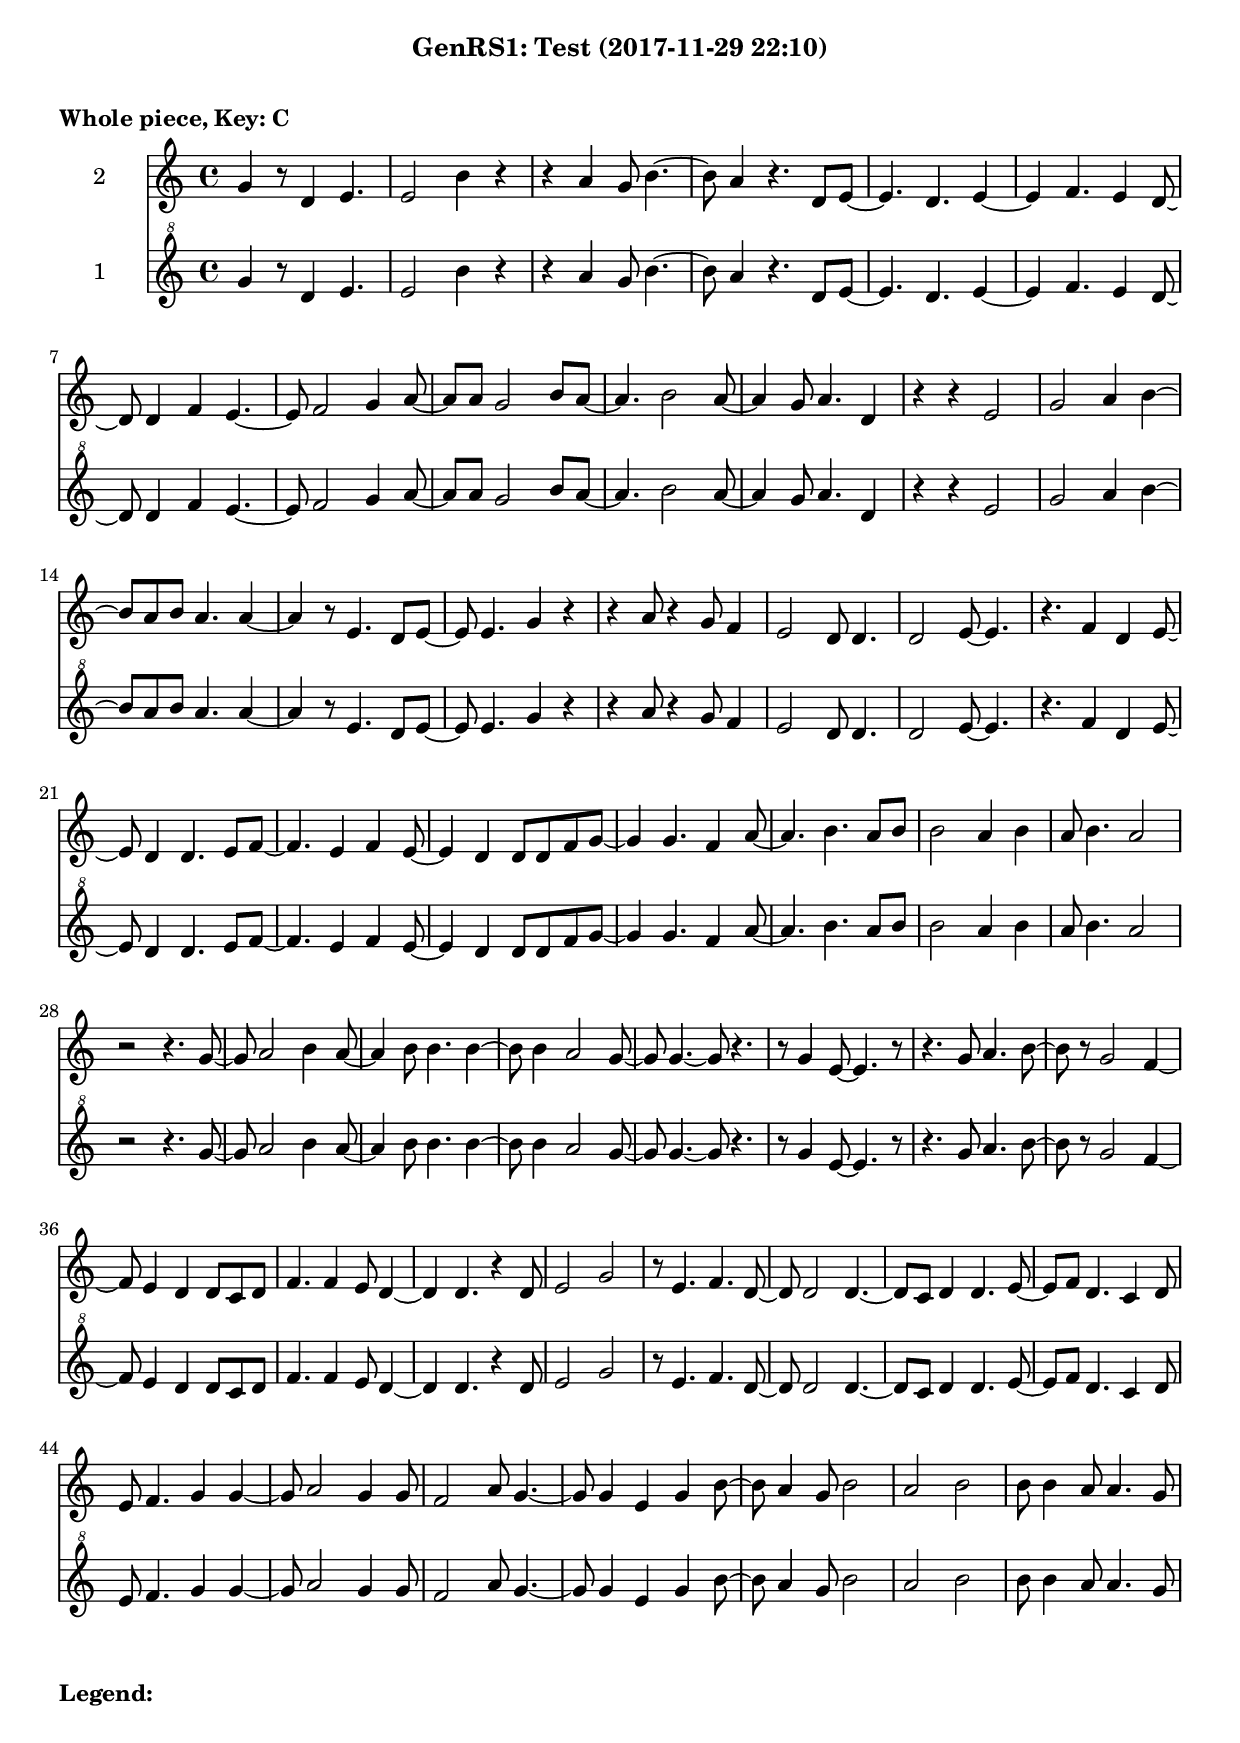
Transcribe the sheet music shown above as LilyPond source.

\version "2.18.2"
\language "english"
\paper { #(include-special-characters) }
circle =
\once \override NoteHead.stencil = #(lambda (grob)
    (let* ((note (ly:note-head::print grob))
           (combo-stencil (ly:stencil-add
               note
               (circle-stencil note 0.1 0.4))))
          (ly:make-stencil (ly:stencil-expr combo-stencil)
            (ly:stencil-extent note X)
            (ly:stencil-extent note Y))))
speakOn = {
  \override Stem.stencil =
    #(lambda (grob)
       (let* ((x-parent (ly:grob-parent grob X))
              (is-rest? (ly:grob? (ly:grob-object x-parent 'rest))))
         (if is-rest?
             empty-stencil
             (ly:stencil-combine-at-edge
              (ly:stem::print grob)
              Y
              (- (ly:grob-property grob 'direction))
              (grob-interpret-markup grob
                                     (markup #:center-align #:fontsize -4
                                             #:musicglyph "noteheads.s2cross"))
              -2.3))))
}

speakOff = {
  \revert Stem.stencil
  \revert Flag.stencil
}

#(define-markup-command (on-color layout props color arg) (color? markup?)
   (let* ((stencil (interpret-markup layout props arg))
          (X-ext (ly:stencil-extent stencil X))
          (Y-ext (ly:stencil-extent stencil Y)))
     (ly:stencil-add (ly:make-stencil
                      (list 'color color
                        (ly:stencil-expr (ly:round-filled-box X-ext Y-ext 0))
                        X-ext Y-ext)) stencil)))

\header {
  subtitle = "GenRS1: Test (2017-11-29 22:10)"
}

\markup \wordwrap \bold {
      \vspace #2
Whole piece, Key: C
}
<<
\new Staff {
  \set Staff.instrumentName = #"2"
  \clef "treble" \key c \major  \accidentalStyle modern-cautionary
  \time 4/4
  % \set Score.barNumberVisibility = #(every-nth-bar-number-visible 4)
  % \override Score.BarNumber.break-visibility = ##(#f #t #t)
  \new Voice \with {
  	\remove "Note_heads_engraver"
  	\consists "Completion_heads_engraver"
  	\remove "Rest_engraver"
  	\consists "Completion_rest_engraver"
  }

  { 
    \override NoteHead.color = #(rgb-color 0.000 0.000 0.000) 
    \override Stem.color = #(rgb-color 0.000 0.000 0.000)  \speakOff \revert NoteHead.style g'4
r8

    \override NoteHead.color = #(rgb-color 0.000 0.000 0.000) 
    \override Stem.color = #(rgb-color 0.000 0.000 0.000)  \speakOff \revert NoteHead.style d'4

    \override NoteHead.color = #(rgb-color 0.000 0.000 0.000) 
    \override Stem.color = #(rgb-color 0.000 0.000 0.000)  \speakOff \revert NoteHead.style e'4.

    \override NoteHead.color = #(rgb-color 0.000 0.000 0.000) 
    \override Stem.color = #(rgb-color 0.000 0.000 0.000)  \speakOff \revert NoteHead.style e'2

    \override NoteHead.color = #(rgb-color 0.000 0.000 0.000) 
    \override Stem.color = #(rgb-color 0.000 0.000 0.000)  \speakOff \revert NoteHead.style b'4
r2

    \override NoteHead.color = #(rgb-color 0.000 0.000 0.000) 
    \override Stem.color = #(rgb-color 0.000 0.000 0.000)  \speakOff \revert NoteHead.style a'4

    \override NoteHead.color = #(rgb-color 0.000 0.000 0.000) 
    \override Stem.color = #(rgb-color 0.000 0.000 0.000)  \speakOff \revert NoteHead.style g'8

    \override NoteHead.color = #(rgb-color 0.000 0.000 0.000) 
    \override Stem.color = #(rgb-color 0.000 0.000 0.000)  \speakOff \revert NoteHead.style b'4.~
 \speakOff \revert NoteHead.style b'8

    \override NoteHead.color = #(rgb-color 0.000 0.000 0.000) 
    \override Stem.color = #(rgb-color 0.000 0.000 0.000)  \speakOff \revert NoteHead.style a'4
r4.

    \override NoteHead.color = #(rgb-color 0.000 0.000 0.000) 
    \override Stem.color = #(rgb-color 0.000 0.000 0.000)  \speakOff \revert NoteHead.style d'8

    \override NoteHead.color = #(rgb-color 0.000 0.000 0.000) 
    \override Stem.color = #(rgb-color 0.000 0.000 0.000)  \speakOff \revert NoteHead.style e'8~
 \speakOff \revert NoteHead.style e'4.

    \override NoteHead.color = #(rgb-color 0.000 0.000 0.000) 
    \override Stem.color = #(rgb-color 0.000 0.000 0.000)  \speakOff \revert NoteHead.style d'4.

    \override NoteHead.color = #(rgb-color 0.000 0.000 0.000) 
    \override Stem.color = #(rgb-color 0.000 0.000 0.000)  \speakOff \revert NoteHead.style e'4~
 \speakOff \revert NoteHead.style e'4

    \override NoteHead.color = #(rgb-color 0.000 0.000 0.000) 
    \override Stem.color = #(rgb-color 0.000 0.000 0.000)  \speakOff \revert NoteHead.style f'4.

    \override NoteHead.color = #(rgb-color 0.000 0.000 0.000) 
    \override Stem.color = #(rgb-color 0.000 0.000 0.000)  \speakOff \revert NoteHead.style e'4

    \override NoteHead.color = #(rgb-color 0.000 0.000 0.000) 
    \override Stem.color = #(rgb-color 0.000 0.000 0.000)  \speakOff \revert NoteHead.style d'8~
 \speakOff \revert NoteHead.style d'8

    \override NoteHead.color = #(rgb-color 0.000 0.000 0.000) 
    \override Stem.color = #(rgb-color 0.000 0.000 0.000)  \speakOff \revert NoteHead.style d'4

    \override NoteHead.color = #(rgb-color 0.000 0.000 0.000) 
    \override Stem.color = #(rgb-color 0.000 0.000 0.000)  \speakOff \revert NoteHead.style f'4

    \override NoteHead.color = #(rgb-color 0.000 0.000 0.000) 
    \override Stem.color = #(rgb-color 0.000 0.000 0.000)  \speakOff \revert NoteHead.style e'4.~
 \speakOff \revert NoteHead.style e'8

    \override NoteHead.color = #(rgb-color 0.000 0.000 0.000) 
    \override Stem.color = #(rgb-color 0.000 0.000 0.000)  \speakOff \revert NoteHead.style f'2

    \override NoteHead.color = #(rgb-color 0.000 0.000 0.000) 
    \override Stem.color = #(rgb-color 0.000 0.000 0.000)  \speakOff \revert NoteHead.style g'4

    \override NoteHead.color = #(rgb-color 0.000 0.000 0.000) 
    \override Stem.color = #(rgb-color 0.000 0.000 0.000)  \speakOff \revert NoteHead.style a'8~
 \speakOff \revert NoteHead.style a'8

    \override NoteHead.color = #(rgb-color 0.000 0.000 0.000) 
    \override Stem.color = #(rgb-color 0.000 0.000 0.000)  \speakOff \revert NoteHead.style a'8

    \override NoteHead.color = #(rgb-color 0.000 0.000 0.000) 
    \override Stem.color = #(rgb-color 0.000 0.000 0.000)  \speakOff \revert NoteHead.style g'2

    \override NoteHead.color = #(rgb-color 0.000 0.000 0.000) 
    \override Stem.color = #(rgb-color 0.000 0.000 0.000)  \speakOff \revert NoteHead.style b'8

    \override NoteHead.color = #(rgb-color 0.000 0.000 0.000) 
    \override Stem.color = #(rgb-color 0.000 0.000 0.000)  \speakOff \revert NoteHead.style a'8~
 \speakOff \revert NoteHead.style a'4.

    \override NoteHead.color = #(rgb-color 0.000 0.000 0.000) 
    \override Stem.color = #(rgb-color 0.000 0.000 0.000)  \speakOff \revert NoteHead.style b'2

    \override NoteHead.color = #(rgb-color 0.000 0.000 0.000) 
    \override Stem.color = #(rgb-color 0.000 0.000 0.000)  \speakOff \revert NoteHead.style a'8~
 \speakOff \revert NoteHead.style a'4

    \override NoteHead.color = #(rgb-color 0.000 0.000 0.000) 
    \override Stem.color = #(rgb-color 0.000 0.000 0.000)  \speakOff \revert NoteHead.style g'8

    \override NoteHead.color = #(rgb-color 0.000 0.000 0.000) 
    \override Stem.color = #(rgb-color 0.000 0.000 0.000)  \speakOff \revert NoteHead.style a'4.

    \override NoteHead.color = #(rgb-color 0.000 0.000 0.000) 
    \override Stem.color = #(rgb-color 0.000 0.000 0.000)  \speakOff \revert NoteHead.style d'4
r4
r4

    \override NoteHead.color = #(rgb-color 0.000 0.000 0.000) 
    \override Stem.color = #(rgb-color 0.000 0.000 0.000)  \speakOff \revert NoteHead.style e'2

    \override NoteHead.color = #(rgb-color 0.000 0.000 0.000) 
    \override Stem.color = #(rgb-color 0.000 0.000 0.000)  \speakOff \revert NoteHead.style g'2

    \override NoteHead.color = #(rgb-color 0.000 0.000 0.000) 
    \override Stem.color = #(rgb-color 0.000 0.000 0.000)  \speakOff \revert NoteHead.style a'4

    \override NoteHead.color = #(rgb-color 0.000 0.000 0.000) 
    \override Stem.color = #(rgb-color 0.000 0.000 0.000)  \speakOff \revert NoteHead.style b'4~
 \speakOff \revert NoteHead.style b'8

    \override NoteHead.color = #(rgb-color 0.000 0.000 0.000) 
    \override Stem.color = #(rgb-color 0.000 0.000 0.000)  \speakOff \revert NoteHead.style a'8

    \override NoteHead.color = #(rgb-color 0.000 0.000 0.000) 
    \override Stem.color = #(rgb-color 0.000 0.000 0.000)  \speakOff \revert NoteHead.style b'8

    \override NoteHead.color = #(rgb-color 0.000 0.000 0.000) 
    \override Stem.color = #(rgb-color 0.000 0.000 0.000)  \speakOff \revert NoteHead.style a'4.

    \override NoteHead.color = #(rgb-color 0.000 0.000 0.000) 
    \override Stem.color = #(rgb-color 0.000 0.000 0.000)  \speakOff \revert NoteHead.style a'4~
 \speakOff \revert NoteHead.style a'4
r8

    \override NoteHead.color = #(rgb-color 0.000 0.000 0.000) 
    \override Stem.color = #(rgb-color 0.000 0.000 0.000)  \speakOff \revert NoteHead.style e'4.

    \override NoteHead.color = #(rgb-color 0.000 0.000 0.000) 
    \override Stem.color = #(rgb-color 0.000 0.000 0.000)  \speakOff \revert NoteHead.style d'8

    \override NoteHead.color = #(rgb-color 0.000 0.000 0.000) 
    \override Stem.color = #(rgb-color 0.000 0.000 0.000)  \speakOff \revert NoteHead.style e'8~
 \speakOff \revert NoteHead.style e'8

    \override NoteHead.color = #(rgb-color 0.000 0.000 0.000) 
    \override Stem.color = #(rgb-color 0.000 0.000 0.000)  \speakOff \revert NoteHead.style e'4.

    \override NoteHead.color = #(rgb-color 0.000 0.000 0.000) 
    \override Stem.color = #(rgb-color 0.000 0.000 0.000)  \speakOff \revert NoteHead.style g'4
r2

    \override NoteHead.color = #(rgb-color 0.000 0.000 0.000) 
    \override Stem.color = #(rgb-color 0.000 0.000 0.000)  \speakOff \revert NoteHead.style a'8
r4

    \override NoteHead.color = #(rgb-color 0.000 0.000 0.000) 
    \override Stem.color = #(rgb-color 0.000 0.000 0.000)  \speakOff \revert NoteHead.style g'8

    \override NoteHead.color = #(rgb-color 0.000 0.000 0.000) 
    \override Stem.color = #(rgb-color 0.000 0.000 0.000)  \speakOff \revert NoteHead.style f'4

    \override NoteHead.color = #(rgb-color 0.000 0.000 0.000) 
    \override Stem.color = #(rgb-color 0.000 0.000 0.000)  \speakOff \revert NoteHead.style e'2

    \override NoteHead.color = #(rgb-color 0.000 0.000 0.000) 
    \override Stem.color = #(rgb-color 0.000 0.000 0.000)  \speakOff \revert NoteHead.style d'8

    \override NoteHead.color = #(rgb-color 0.000 0.000 0.000) 
    \override Stem.color = #(rgb-color 0.000 0.000 0.000)  \speakOff \revert NoteHead.style d'4.

    \override NoteHead.color = #(rgb-color 0.000 0.000 0.000) 
    \override Stem.color = #(rgb-color 0.000 0.000 0.000)  \speakOff \revert NoteHead.style d'2

    \override NoteHead.color = #(rgb-color 0.000 0.000 0.000) 
    \override Stem.color = #(rgb-color 0.000 0.000 0.000)  \speakOff \revert NoteHead.style e'8~
 \speakOff \revert NoteHead.style e'4.
r4.

    \override NoteHead.color = #(rgb-color 0.000 0.000 0.000) 
    \override Stem.color = #(rgb-color 0.000 0.000 0.000)  \speakOff \revert NoteHead.style f'4

    \override NoteHead.color = #(rgb-color 0.000 0.000 0.000) 
    \override Stem.color = #(rgb-color 0.000 0.000 0.000)  \speakOff \revert NoteHead.style d'4

    \override NoteHead.color = #(rgb-color 0.000 0.000 0.000) 
    \override Stem.color = #(rgb-color 0.000 0.000 0.000)  \speakOff \revert NoteHead.style e'8~
 \speakOff \revert NoteHead.style e'8

    \override NoteHead.color = #(rgb-color 0.000 0.000 0.000) 
    \override Stem.color = #(rgb-color 0.000 0.000 0.000)  \speakOff \revert NoteHead.style d'4

    \override NoteHead.color = #(rgb-color 0.000 0.000 0.000) 
    \override Stem.color = #(rgb-color 0.000 0.000 0.000)  \speakOff \revert NoteHead.style d'4.

    \override NoteHead.color = #(rgb-color 0.000 0.000 0.000) 
    \override Stem.color = #(rgb-color 0.000 0.000 0.000)  \speakOff \revert NoteHead.style e'8

    \override NoteHead.color = #(rgb-color 0.000 0.000 0.000) 
    \override Stem.color = #(rgb-color 0.000 0.000 0.000)  \speakOff \revert NoteHead.style f'8~
 \speakOff \revert NoteHead.style f'4.

    \override NoteHead.color = #(rgb-color 0.000 0.000 0.000) 
    \override Stem.color = #(rgb-color 0.000 0.000 0.000)  \speakOff \revert NoteHead.style e'4

    \override NoteHead.color = #(rgb-color 0.000 0.000 0.000) 
    \override Stem.color = #(rgb-color 0.000 0.000 0.000)  \speakOff \revert NoteHead.style f'4

    \override NoteHead.color = #(rgb-color 0.000 0.000 0.000) 
    \override Stem.color = #(rgb-color 0.000 0.000 0.000)  \speakOff \revert NoteHead.style e'8~
 \speakOff \revert NoteHead.style e'4

    \override NoteHead.color = #(rgb-color 0.000 0.000 0.000) 
    \override Stem.color = #(rgb-color 0.000 0.000 0.000)  \speakOff \revert NoteHead.style d'4

    \override NoteHead.color = #(rgb-color 0.000 0.000 0.000) 
    \override Stem.color = #(rgb-color 0.000 0.000 0.000)  \speakOff \revert NoteHead.style d'8

    \override NoteHead.color = #(rgb-color 0.000 0.000 0.000) 
    \override Stem.color = #(rgb-color 0.000 0.000 0.000)  \speakOff \revert NoteHead.style d'8

    \override NoteHead.color = #(rgb-color 0.000 0.000 0.000) 
    \override Stem.color = #(rgb-color 0.000 0.000 0.000)  \speakOff \revert NoteHead.style f'8

    \override NoteHead.color = #(rgb-color 0.000 0.000 0.000) 
    \override Stem.color = #(rgb-color 0.000 0.000 0.000)  \speakOff \revert NoteHead.style g'8~
 \speakOff \revert NoteHead.style g'4

    \override NoteHead.color = #(rgb-color 0.000 0.000 0.000) 
    \override Stem.color = #(rgb-color 0.000 0.000 0.000)  \speakOff \revert NoteHead.style g'4.

    \override NoteHead.color = #(rgb-color 0.000 0.000 0.000) 
    \override Stem.color = #(rgb-color 0.000 0.000 0.000)  \speakOff \revert NoteHead.style f'4

    \override NoteHead.color = #(rgb-color 0.000 0.000 0.000) 
    \override Stem.color = #(rgb-color 0.000 0.000 0.000)  \speakOff \revert NoteHead.style a'8~
 \speakOff \revert NoteHead.style a'4.

    \override NoteHead.color = #(rgb-color 0.000 0.000 0.000) 
    \override Stem.color = #(rgb-color 0.000 0.000 0.000)  \speakOff \revert NoteHead.style b'4.

    \override NoteHead.color = #(rgb-color 0.000 0.000 0.000) 
    \override Stem.color = #(rgb-color 0.000 0.000 0.000)  \speakOff \revert NoteHead.style a'8

    \override NoteHead.color = #(rgb-color 0.000 0.000 0.000) 
    \override Stem.color = #(rgb-color 0.000 0.000 0.000)  \speakOff \revert NoteHead.style b'8

    \override NoteHead.color = #(rgb-color 0.000 0.000 0.000) 
    \override Stem.color = #(rgb-color 0.000 0.000 0.000)  \speakOff \revert NoteHead.style b'2

    \override NoteHead.color = #(rgb-color 0.000 0.000 0.000) 
    \override Stem.color = #(rgb-color 0.000 0.000 0.000)  \speakOff \revert NoteHead.style a'4

    \override NoteHead.color = #(rgb-color 0.000 0.000 0.000) 
    \override Stem.color = #(rgb-color 0.000 0.000 0.000)  \speakOff \revert NoteHead.style b'4

    \override NoteHead.color = #(rgb-color 0.000 0.000 0.000) 
    \override Stem.color = #(rgb-color 0.000 0.000 0.000)  \speakOff \revert NoteHead.style a'8

    \override NoteHead.color = #(rgb-color 0.000 0.000 0.000) 
    \override Stem.color = #(rgb-color 0.000 0.000 0.000)  \speakOff \revert NoteHead.style b'4.

    \override NoteHead.color = #(rgb-color 0.000 0.000 0.000) 
    \override Stem.color = #(rgb-color 0.000 0.000 0.000)  \speakOff \revert NoteHead.style a'2
r2
r4.

    \override NoteHead.color = #(rgb-color 0.000 0.000 0.000) 
    \override Stem.color = #(rgb-color 0.000 0.000 0.000)  \speakOff \revert NoteHead.style g'8~
 \speakOff \revert NoteHead.style g'8

    \override NoteHead.color = #(rgb-color 0.000 0.000 0.000) 
    \override Stem.color = #(rgb-color 0.000 0.000 0.000)  \speakOff \revert NoteHead.style a'2

    \override NoteHead.color = #(rgb-color 0.000 0.000 0.000) 
    \override Stem.color = #(rgb-color 0.000 0.000 0.000)  \speakOff \revert NoteHead.style b'4

    \override NoteHead.color = #(rgb-color 0.000 0.000 0.000) 
    \override Stem.color = #(rgb-color 0.000 0.000 0.000)  \speakOff \revert NoteHead.style a'8~
 \speakOff \revert NoteHead.style a'4

    \override NoteHead.color = #(rgb-color 0.000 0.000 0.000) 
    \override Stem.color = #(rgb-color 0.000 0.000 0.000)  \speakOff \revert NoteHead.style b'8

    \override NoteHead.color = #(rgb-color 0.000 0.000 0.000) 
    \override Stem.color = #(rgb-color 0.000 0.000 0.000)  \speakOff \revert NoteHead.style b'4.

    \override NoteHead.color = #(rgb-color 0.000 0.000 0.000) 
    \override Stem.color = #(rgb-color 0.000 0.000 0.000)  \speakOff \revert NoteHead.style b'4~
 \speakOff \revert NoteHead.style b'8

    \override NoteHead.color = #(rgb-color 0.000 0.000 0.000) 
    \override Stem.color = #(rgb-color 0.000 0.000 0.000)  \speakOff \revert NoteHead.style b'4

    \override NoteHead.color = #(rgb-color 0.000 0.000 0.000) 
    \override Stem.color = #(rgb-color 0.000 0.000 0.000)  \speakOff \revert NoteHead.style a'2

    \override NoteHead.color = #(rgb-color 0.000 0.000 0.000) 
    \override Stem.color = #(rgb-color 0.000 0.000 0.000)  \speakOff \revert NoteHead.style g'8~
 \speakOff \revert NoteHead.style g'8

    \override NoteHead.color = #(rgb-color 0.000 0.000 0.000) 
    \override Stem.color = #(rgb-color 0.000 0.000 0.000)  \speakOff \revert NoteHead.style g'4.~
 \speakOff \revert NoteHead.style g'8
r2

    \override NoteHead.color = #(rgb-color 0.000 0.000 0.000) 
    \override Stem.color = #(rgb-color 0.000 0.000 0.000)  \speakOff \revert NoteHead.style g'4

    \override NoteHead.color = #(rgb-color 0.000 0.000 0.000) 
    \override Stem.color = #(rgb-color 0.000 0.000 0.000)  \speakOff \revert NoteHead.style e'8~
 \speakOff \revert NoteHead.style e'4.
r2

    \override NoteHead.color = #(rgb-color 0.000 0.000 0.000) 
    \override Stem.color = #(rgb-color 0.000 0.000 0.000)  \speakOff \revert NoteHead.style g'8

    \override NoteHead.color = #(rgb-color 0.000 0.000 0.000) 
    \override Stem.color = #(rgb-color 0.000 0.000 0.000)  \speakOff \revert NoteHead.style a'4.

    \override NoteHead.color = #(rgb-color 0.000 0.000 0.000) 
    \override Stem.color = #(rgb-color 0.000 0.000 0.000)  \speakOff \revert NoteHead.style b'8~
 \speakOff \revert NoteHead.style b'8
r8

    \override NoteHead.color = #(rgb-color 0.000 0.000 0.000) 
    \override Stem.color = #(rgb-color 0.000 0.000 0.000)  \speakOff \revert NoteHead.style g'2

    \override NoteHead.color = #(rgb-color 0.000 0.000 0.000) 
    \override Stem.color = #(rgb-color 0.000 0.000 0.000)  \speakOff \revert NoteHead.style f'4~
 \speakOff \revert NoteHead.style f'8

    \override NoteHead.color = #(rgb-color 0.000 0.000 0.000) 
    \override Stem.color = #(rgb-color 0.000 0.000 0.000)  \speakOff \revert NoteHead.style e'4

    \override NoteHead.color = #(rgb-color 0.000 0.000 0.000) 
    \override Stem.color = #(rgb-color 0.000 0.000 0.000)  \speakOff \revert NoteHead.style d'4

    \override NoteHead.color = #(rgb-color 0.000 0.000 0.000) 
    \override Stem.color = #(rgb-color 0.000 0.000 0.000)  \speakOff \revert NoteHead.style d'8

    \override NoteHead.color = #(rgb-color 0.000 0.000 0.000) 
    \override Stem.color = #(rgb-color 0.000 0.000 0.000)  \speakOff \revert NoteHead.style c'8

    \override NoteHead.color = #(rgb-color 0.000 0.000 0.000) 
    \override Stem.color = #(rgb-color 0.000 0.000 0.000)  \speakOff \revert NoteHead.style d'8

    \override NoteHead.color = #(rgb-color 0.000 0.000 0.000) 
    \override Stem.color = #(rgb-color 0.000 0.000 0.000)  \speakOff \revert NoteHead.style f'4.

    \override NoteHead.color = #(rgb-color 0.000 0.000 0.000) 
    \override Stem.color = #(rgb-color 0.000 0.000 0.000)  \speakOff \revert NoteHead.style f'4

    \override NoteHead.color = #(rgb-color 0.000 0.000 0.000) 
    \override Stem.color = #(rgb-color 0.000 0.000 0.000)  \speakOff \revert NoteHead.style e'8

    \override NoteHead.color = #(rgb-color 0.000 0.000 0.000) 
    \override Stem.color = #(rgb-color 0.000 0.000 0.000)  \speakOff \revert NoteHead.style d'4~
 \speakOff \revert NoteHead.style d'4

    \override NoteHead.color = #(rgb-color 0.000 0.000 0.000) 
    \override Stem.color = #(rgb-color 0.000 0.000 0.000)  \speakOff \revert NoteHead.style d'4.
r4

    \override NoteHead.color = #(rgb-color 0.000 0.000 0.000) 
    \override Stem.color = #(rgb-color 0.000 0.000 0.000)  \speakOff \revert NoteHead.style d'8

    \override NoteHead.color = #(rgb-color 0.000 0.000 0.000) 
    \override Stem.color = #(rgb-color 0.000 0.000 0.000)  \speakOff \revert NoteHead.style e'2

    \override NoteHead.color = #(rgb-color 0.000 0.000 0.000) 
    \override Stem.color = #(rgb-color 0.000 0.000 0.000)  \speakOff \revert NoteHead.style g'2
r8

    \override NoteHead.color = #(rgb-color 0.000 0.000 0.000) 
    \override Stem.color = #(rgb-color 0.000 0.000 0.000)  \speakOff \revert NoteHead.style e'4.

    \override NoteHead.color = #(rgb-color 0.000 0.000 0.000) 
    \override Stem.color = #(rgb-color 0.000 0.000 0.000)  \speakOff \revert NoteHead.style f'4.

    \override NoteHead.color = #(rgb-color 0.000 0.000 0.000) 
    \override Stem.color = #(rgb-color 0.000 0.000 0.000)  \speakOff \revert NoteHead.style d'8~
 \speakOff \revert NoteHead.style d'8

    \override NoteHead.color = #(rgb-color 0.000 0.000 0.000) 
    \override Stem.color = #(rgb-color 0.000 0.000 0.000)  \speakOff \revert NoteHead.style d'2

    \override NoteHead.color = #(rgb-color 0.000 0.000 0.000) 
    \override Stem.color = #(rgb-color 0.000 0.000 0.000)  \speakOff \revert NoteHead.style d'4.~
 \speakOff \revert NoteHead.style d'8

    \override NoteHead.color = #(rgb-color 0.000 0.000 0.000) 
    \override Stem.color = #(rgb-color 0.000 0.000 0.000)  \speakOff \revert NoteHead.style c'8

    \override NoteHead.color = #(rgb-color 0.000 0.000 0.000) 
    \override Stem.color = #(rgb-color 0.000 0.000 0.000)  \speakOff \revert NoteHead.style d'4

    \override NoteHead.color = #(rgb-color 0.000 0.000 0.000) 
    \override Stem.color = #(rgb-color 0.000 0.000 0.000)  \speakOff \revert NoteHead.style d'4.

    \override NoteHead.color = #(rgb-color 0.000 0.000 0.000) 
    \override Stem.color = #(rgb-color 0.000 0.000 0.000)  \speakOff \revert NoteHead.style e'8~
 \speakOff \revert NoteHead.style e'8

    \override NoteHead.color = #(rgb-color 0.000 0.000 0.000) 
    \override Stem.color = #(rgb-color 0.000 0.000 0.000)  \speakOff \revert NoteHead.style f'8

    \override NoteHead.color = #(rgb-color 0.000 0.000 0.000) 
    \override Stem.color = #(rgb-color 0.000 0.000 0.000)  \speakOff \revert NoteHead.style d'4.

    \override NoteHead.color = #(rgb-color 0.000 0.000 0.000) 
    \override Stem.color = #(rgb-color 0.000 0.000 0.000)  \speakOff \revert NoteHead.style c'4

    \override NoteHead.color = #(rgb-color 0.000 0.000 0.000) 
    \override Stem.color = #(rgb-color 0.000 0.000 0.000)  \speakOff \revert NoteHead.style d'8

    \override NoteHead.color = #(rgb-color 0.000 0.000 0.000) 
    \override Stem.color = #(rgb-color 0.000 0.000 0.000)  \speakOff \revert NoteHead.style e'8

    \override NoteHead.color = #(rgb-color 0.000 0.000 0.000) 
    \override Stem.color = #(rgb-color 0.000 0.000 0.000)  \speakOff \revert NoteHead.style f'4.

    \override NoteHead.color = #(rgb-color 0.000 0.000 0.000) 
    \override Stem.color = #(rgb-color 0.000 0.000 0.000)  \speakOff \revert NoteHead.style g'4

    \override NoteHead.color = #(rgb-color 0.000 0.000 0.000) 
    \override Stem.color = #(rgb-color 0.000 0.000 0.000)  \speakOff \revert NoteHead.style g'4~
 \speakOff \revert NoteHead.style g'8

    \override NoteHead.color = #(rgb-color 0.000 0.000 0.000) 
    \override Stem.color = #(rgb-color 0.000 0.000 0.000)  \speakOff \revert NoteHead.style a'2

    \override NoteHead.color = #(rgb-color 0.000 0.000 0.000) 
    \override Stem.color = #(rgb-color 0.000 0.000 0.000)  \speakOff \revert NoteHead.style g'4

    \override NoteHead.color = #(rgb-color 0.000 0.000 0.000) 
    \override Stem.color = #(rgb-color 0.000 0.000 0.000)  \speakOff \revert NoteHead.style g'8

    \override NoteHead.color = #(rgb-color 0.000 0.000 0.000) 
    \override Stem.color = #(rgb-color 0.000 0.000 0.000)  \speakOff \revert NoteHead.style f'2

    \override NoteHead.color = #(rgb-color 0.000 0.000 0.000) 
    \override Stem.color = #(rgb-color 0.000 0.000 0.000)  \speakOff \revert NoteHead.style a'8

    \override NoteHead.color = #(rgb-color 0.000 0.000 0.000) 
    \override Stem.color = #(rgb-color 0.000 0.000 0.000)  \speakOff \revert NoteHead.style g'4.~
 \speakOff \revert NoteHead.style g'8

    \override NoteHead.color = #(rgb-color 0.000 0.000 0.000) 
    \override Stem.color = #(rgb-color 0.000 0.000 0.000)  \speakOff \revert NoteHead.style g'4

    \override NoteHead.color = #(rgb-color 0.000 0.000 0.000) 
    \override Stem.color = #(rgb-color 0.000 0.000 0.000)  \speakOff \revert NoteHead.style e'4

    \override NoteHead.color = #(rgb-color 0.000 0.000 0.000) 
    \override Stem.color = #(rgb-color 0.000 0.000 0.000)  \speakOff \revert NoteHead.style g'4

    \override NoteHead.color = #(rgb-color 0.000 0.000 0.000) 
    \override Stem.color = #(rgb-color 0.000 0.000 0.000)  \speakOff \revert NoteHead.style b'8~
 \speakOff \revert NoteHead.style b'8

    \override NoteHead.color = #(rgb-color 0.000 0.000 0.000) 
    \override Stem.color = #(rgb-color 0.000 0.000 0.000)  \speakOff \revert NoteHead.style a'4

    \override NoteHead.color = #(rgb-color 0.000 0.000 0.000) 
    \override Stem.color = #(rgb-color 0.000 0.000 0.000)  \speakOff \revert NoteHead.style g'8

    \override NoteHead.color = #(rgb-color 0.000 0.000 0.000) 
    \override Stem.color = #(rgb-color 0.000 0.000 0.000)  \speakOff \revert NoteHead.style b'2

    \override NoteHead.color = #(rgb-color 0.000 0.000 0.000) 
    \override Stem.color = #(rgb-color 0.000 0.000 0.000)  \speakOff \revert NoteHead.style a'2

    \override NoteHead.color = #(rgb-color 0.000 0.000 0.000) 
    \override Stem.color = #(rgb-color 0.000 0.000 0.000)  \speakOff \revert NoteHead.style b'2

    \override NoteHead.color = #(rgb-color 0.000 0.000 0.000) 
    \override Stem.color = #(rgb-color 0.000 0.000 0.000)  \speakOff \revert NoteHead.style b'8

    \override NoteHead.color = #(rgb-color 0.000 0.000 0.000) 
    \override Stem.color = #(rgb-color 0.000 0.000 0.000)  \speakOff \revert NoteHead.style b'4

    \override NoteHead.color = #(rgb-color 0.000 0.000 0.000) 
    \override Stem.color = #(rgb-color 0.000 0.000 0.000)  \speakOff \revert NoteHead.style a'8

    \override NoteHead.color = #(rgb-color 0.000 0.000 0.000) 
    \override Stem.color = #(rgb-color 0.000 0.000 0.000)  \speakOff \revert NoteHead.style a'4.

    \override NoteHead.color = #(rgb-color 0.000 0.000 0.000) 
    \override Stem.color = #(rgb-color 0.000 0.000 0.000)  \speakOff \revert NoteHead.style g'8

  }
}
\new Staff {
  \set Staff.instrumentName = #"1"
  \clef "treble^8" \key c \major  \accidentalStyle modern-cautionary
  \time 4/4
  % \set Score.barNumberVisibility = #(every-nth-bar-number-visible 4)
  % \override Score.BarNumber.break-visibility = ##(#f #t #t)
  \new Voice \with {
  	\remove "Note_heads_engraver"
  	\consists "Completion_heads_engraver"
  	\remove "Rest_engraver"
  	\consists "Completion_rest_engraver"
  }

  { 
    \override NoteHead.color = #(rgb-color 0.000 0.000 0.000) 
    \override Stem.color = #(rgb-color 0.000 0.000 0.000)  \speakOff \revert NoteHead.style g''4
r8

    \override NoteHead.color = #(rgb-color 0.000 0.000 0.000) 
    \override Stem.color = #(rgb-color 0.000 0.000 0.000)  \speakOff \revert NoteHead.style d''4

    \override NoteHead.color = #(rgb-color 0.000 0.000 0.000) 
    \override Stem.color = #(rgb-color 0.000 0.000 0.000)  \speakOff \revert NoteHead.style e''4.

    \override NoteHead.color = #(rgb-color 0.000 0.000 0.000) 
    \override Stem.color = #(rgb-color 0.000 0.000 0.000)  \speakOff \revert NoteHead.style e''2

    \override NoteHead.color = #(rgb-color 0.000 0.000 0.000) 
    \override Stem.color = #(rgb-color 0.000 0.000 0.000)  \speakOff \revert NoteHead.style b''4
r2

    \override NoteHead.color = #(rgb-color 0.000 0.000 0.000) 
    \override Stem.color = #(rgb-color 0.000 0.000 0.000)  \speakOff \revert NoteHead.style a''4

    \override NoteHead.color = #(rgb-color 0.000 0.000 0.000) 
    \override Stem.color = #(rgb-color 0.000 0.000 0.000)  \speakOff \revert NoteHead.style g''8

    \override NoteHead.color = #(rgb-color 0.000 0.000 0.000) 
    \override Stem.color = #(rgb-color 0.000 0.000 0.000)  \speakOff \revert NoteHead.style b''4.~
 \speakOff \revert NoteHead.style b''8

    \override NoteHead.color = #(rgb-color 0.000 0.000 0.000) 
    \override Stem.color = #(rgb-color 0.000 0.000 0.000)  \speakOff \revert NoteHead.style a''4
r4.

    \override NoteHead.color = #(rgb-color 0.000 0.000 0.000) 
    \override Stem.color = #(rgb-color 0.000 0.000 0.000)  \speakOff \revert NoteHead.style d''8

    \override NoteHead.color = #(rgb-color 0.000 0.000 0.000) 
    \override Stem.color = #(rgb-color 0.000 0.000 0.000)  \speakOff \revert NoteHead.style e''8~
 \speakOff \revert NoteHead.style e''4.

    \override NoteHead.color = #(rgb-color 0.000 0.000 0.000) 
    \override Stem.color = #(rgb-color 0.000 0.000 0.000)  \speakOff \revert NoteHead.style d''4.

    \override NoteHead.color = #(rgb-color 0.000 0.000 0.000) 
    \override Stem.color = #(rgb-color 0.000 0.000 0.000)  \speakOff \revert NoteHead.style e''4~
 \speakOff \revert NoteHead.style e''4

    \override NoteHead.color = #(rgb-color 0.000 0.000 0.000) 
    \override Stem.color = #(rgb-color 0.000 0.000 0.000)  \speakOff \revert NoteHead.style f''4.

    \override NoteHead.color = #(rgb-color 0.000 0.000 0.000) 
    \override Stem.color = #(rgb-color 0.000 0.000 0.000)  \speakOff \revert NoteHead.style e''4

    \override NoteHead.color = #(rgb-color 0.000 0.000 0.000) 
    \override Stem.color = #(rgb-color 0.000 0.000 0.000)  \speakOff \revert NoteHead.style d''8~
 \speakOff \revert NoteHead.style d''8

    \override NoteHead.color = #(rgb-color 0.000 0.000 0.000) 
    \override Stem.color = #(rgb-color 0.000 0.000 0.000)  \speakOff \revert NoteHead.style d''4

    \override NoteHead.color = #(rgb-color 0.000 0.000 0.000) 
    \override Stem.color = #(rgb-color 0.000 0.000 0.000)  \speakOff \revert NoteHead.style f''4

    \override NoteHead.color = #(rgb-color 0.000 0.000 0.000) 
    \override Stem.color = #(rgb-color 0.000 0.000 0.000)  \speakOff \revert NoteHead.style e''4.~
 \speakOff \revert NoteHead.style e''8

    \override NoteHead.color = #(rgb-color 0.000 0.000 0.000) 
    \override Stem.color = #(rgb-color 0.000 0.000 0.000)  \speakOff \revert NoteHead.style f''2

    \override NoteHead.color = #(rgb-color 0.000 0.000 0.000) 
    \override Stem.color = #(rgb-color 0.000 0.000 0.000)  \speakOff \revert NoteHead.style g''4

    \override NoteHead.color = #(rgb-color 0.000 0.000 0.000) 
    \override Stem.color = #(rgb-color 0.000 0.000 0.000)  \speakOff \revert NoteHead.style a''8~
 \speakOff \revert NoteHead.style a''8

    \override NoteHead.color = #(rgb-color 0.000 0.000 0.000) 
    \override Stem.color = #(rgb-color 0.000 0.000 0.000)  \speakOff \revert NoteHead.style a''8

    \override NoteHead.color = #(rgb-color 0.000 0.000 0.000) 
    \override Stem.color = #(rgb-color 0.000 0.000 0.000)  \speakOff \revert NoteHead.style g''2

    \override NoteHead.color = #(rgb-color 0.000 0.000 0.000) 
    \override Stem.color = #(rgb-color 0.000 0.000 0.000)  \speakOff \revert NoteHead.style b''8

    \override NoteHead.color = #(rgb-color 0.000 0.000 0.000) 
    \override Stem.color = #(rgb-color 0.000 0.000 0.000)  \speakOff \revert NoteHead.style a''8~
 \speakOff \revert NoteHead.style a''4.

    \override NoteHead.color = #(rgb-color 0.000 0.000 0.000) 
    \override Stem.color = #(rgb-color 0.000 0.000 0.000)  \speakOff \revert NoteHead.style b''2

    \override NoteHead.color = #(rgb-color 0.000 0.000 0.000) 
    \override Stem.color = #(rgb-color 0.000 0.000 0.000)  \speakOff \revert NoteHead.style a''8~
 \speakOff \revert NoteHead.style a''4

    \override NoteHead.color = #(rgb-color 0.000 0.000 0.000) 
    \override Stem.color = #(rgb-color 0.000 0.000 0.000)  \speakOff \revert NoteHead.style g''8

    \override NoteHead.color = #(rgb-color 0.000 0.000 0.000) 
    \override Stem.color = #(rgb-color 0.000 0.000 0.000)  \speakOff \revert NoteHead.style a''4.

    \override NoteHead.color = #(rgb-color 0.000 0.000 0.000) 
    \override Stem.color = #(rgb-color 0.000 0.000 0.000)  \speakOff \revert NoteHead.style d''4
r4
r4

    \override NoteHead.color = #(rgb-color 0.000 0.000 0.000) 
    \override Stem.color = #(rgb-color 0.000 0.000 0.000)  \speakOff \revert NoteHead.style e''2

    \override NoteHead.color = #(rgb-color 0.000 0.000 0.000) 
    \override Stem.color = #(rgb-color 0.000 0.000 0.000)  \speakOff \revert NoteHead.style g''2

    \override NoteHead.color = #(rgb-color 0.000 0.000 0.000) 
    \override Stem.color = #(rgb-color 0.000 0.000 0.000)  \speakOff \revert NoteHead.style a''4

    \override NoteHead.color = #(rgb-color 0.000 0.000 0.000) 
    \override Stem.color = #(rgb-color 0.000 0.000 0.000)  \speakOff \revert NoteHead.style b''4~
 \speakOff \revert NoteHead.style b''8

    \override NoteHead.color = #(rgb-color 0.000 0.000 0.000) 
    \override Stem.color = #(rgb-color 0.000 0.000 0.000)  \speakOff \revert NoteHead.style a''8

    \override NoteHead.color = #(rgb-color 0.000 0.000 0.000) 
    \override Stem.color = #(rgb-color 0.000 0.000 0.000)  \speakOff \revert NoteHead.style b''8

    \override NoteHead.color = #(rgb-color 0.000 0.000 0.000) 
    \override Stem.color = #(rgb-color 0.000 0.000 0.000)  \speakOff \revert NoteHead.style a''4.

    \override NoteHead.color = #(rgb-color 0.000 0.000 0.000) 
    \override Stem.color = #(rgb-color 0.000 0.000 0.000)  \speakOff \revert NoteHead.style a''4~
 \speakOff \revert NoteHead.style a''4
r8

    \override NoteHead.color = #(rgb-color 0.000 0.000 0.000) 
    \override Stem.color = #(rgb-color 0.000 0.000 0.000)  \speakOff \revert NoteHead.style e''4.

    \override NoteHead.color = #(rgb-color 0.000 0.000 0.000) 
    \override Stem.color = #(rgb-color 0.000 0.000 0.000)  \speakOff \revert NoteHead.style d''8

    \override NoteHead.color = #(rgb-color 0.000 0.000 0.000) 
    \override Stem.color = #(rgb-color 0.000 0.000 0.000)  \speakOff \revert NoteHead.style e''8~
 \speakOff \revert NoteHead.style e''8

    \override NoteHead.color = #(rgb-color 0.000 0.000 0.000) 
    \override Stem.color = #(rgb-color 0.000 0.000 0.000)  \speakOff \revert NoteHead.style e''4.

    \override NoteHead.color = #(rgb-color 0.000 0.000 0.000) 
    \override Stem.color = #(rgb-color 0.000 0.000 0.000)  \speakOff \revert NoteHead.style g''4
r2

    \override NoteHead.color = #(rgb-color 0.000 0.000 0.000) 
    \override Stem.color = #(rgb-color 0.000 0.000 0.000)  \speakOff \revert NoteHead.style a''8
r4

    \override NoteHead.color = #(rgb-color 0.000 0.000 0.000) 
    \override Stem.color = #(rgb-color 0.000 0.000 0.000)  \speakOff \revert NoteHead.style g''8

    \override NoteHead.color = #(rgb-color 0.000 0.000 0.000) 
    \override Stem.color = #(rgb-color 0.000 0.000 0.000)  \speakOff \revert NoteHead.style f''4

    \override NoteHead.color = #(rgb-color 0.000 0.000 0.000) 
    \override Stem.color = #(rgb-color 0.000 0.000 0.000)  \speakOff \revert NoteHead.style e''2

    \override NoteHead.color = #(rgb-color 0.000 0.000 0.000) 
    \override Stem.color = #(rgb-color 0.000 0.000 0.000)  \speakOff \revert NoteHead.style d''8

    \override NoteHead.color = #(rgb-color 0.000 0.000 0.000) 
    \override Stem.color = #(rgb-color 0.000 0.000 0.000)  \speakOff \revert NoteHead.style d''4.

    \override NoteHead.color = #(rgb-color 0.000 0.000 0.000) 
    \override Stem.color = #(rgb-color 0.000 0.000 0.000)  \speakOff \revert NoteHead.style d''2

    \override NoteHead.color = #(rgb-color 0.000 0.000 0.000) 
    \override Stem.color = #(rgb-color 0.000 0.000 0.000)  \speakOff \revert NoteHead.style e''8~
 \speakOff \revert NoteHead.style e''4.
r4.

    \override NoteHead.color = #(rgb-color 0.000 0.000 0.000) 
    \override Stem.color = #(rgb-color 0.000 0.000 0.000)  \speakOff \revert NoteHead.style f''4

    \override NoteHead.color = #(rgb-color 0.000 0.000 0.000) 
    \override Stem.color = #(rgb-color 0.000 0.000 0.000)  \speakOff \revert NoteHead.style d''4

    \override NoteHead.color = #(rgb-color 0.000 0.000 0.000) 
    \override Stem.color = #(rgb-color 0.000 0.000 0.000)  \speakOff \revert NoteHead.style e''8~
 \speakOff \revert NoteHead.style e''8

    \override NoteHead.color = #(rgb-color 0.000 0.000 0.000) 
    \override Stem.color = #(rgb-color 0.000 0.000 0.000)  \speakOff \revert NoteHead.style d''4

    \override NoteHead.color = #(rgb-color 0.000 0.000 0.000) 
    \override Stem.color = #(rgb-color 0.000 0.000 0.000)  \speakOff \revert NoteHead.style d''4.

    \override NoteHead.color = #(rgb-color 0.000 0.000 0.000) 
    \override Stem.color = #(rgb-color 0.000 0.000 0.000)  \speakOff \revert NoteHead.style e''8

    \override NoteHead.color = #(rgb-color 0.000 0.000 0.000) 
    \override Stem.color = #(rgb-color 0.000 0.000 0.000)  \speakOff \revert NoteHead.style f''8~
 \speakOff \revert NoteHead.style f''4.

    \override NoteHead.color = #(rgb-color 0.000 0.000 0.000) 
    \override Stem.color = #(rgb-color 0.000 0.000 0.000)  \speakOff \revert NoteHead.style e''4

    \override NoteHead.color = #(rgb-color 0.000 0.000 0.000) 
    \override Stem.color = #(rgb-color 0.000 0.000 0.000)  \speakOff \revert NoteHead.style f''4

    \override NoteHead.color = #(rgb-color 0.000 0.000 0.000) 
    \override Stem.color = #(rgb-color 0.000 0.000 0.000)  \speakOff \revert NoteHead.style e''8~
 \speakOff \revert NoteHead.style e''4

    \override NoteHead.color = #(rgb-color 0.000 0.000 0.000) 
    \override Stem.color = #(rgb-color 0.000 0.000 0.000)  \speakOff \revert NoteHead.style d''4

    \override NoteHead.color = #(rgb-color 0.000 0.000 0.000) 
    \override Stem.color = #(rgb-color 0.000 0.000 0.000)  \speakOff \revert NoteHead.style d''8

    \override NoteHead.color = #(rgb-color 0.000 0.000 0.000) 
    \override Stem.color = #(rgb-color 0.000 0.000 0.000)  \speakOff \revert NoteHead.style d''8

    \override NoteHead.color = #(rgb-color 0.000 0.000 0.000) 
    \override Stem.color = #(rgb-color 0.000 0.000 0.000)  \speakOff \revert NoteHead.style f''8

    \override NoteHead.color = #(rgb-color 0.000 0.000 0.000) 
    \override Stem.color = #(rgb-color 0.000 0.000 0.000)  \speakOff \revert NoteHead.style g''8~
 \speakOff \revert NoteHead.style g''4

    \override NoteHead.color = #(rgb-color 0.000 0.000 0.000) 
    \override Stem.color = #(rgb-color 0.000 0.000 0.000)  \speakOff \revert NoteHead.style g''4.

    \override NoteHead.color = #(rgb-color 0.000 0.000 0.000) 
    \override Stem.color = #(rgb-color 0.000 0.000 0.000)  \speakOff \revert NoteHead.style f''4

    \override NoteHead.color = #(rgb-color 0.000 0.000 0.000) 
    \override Stem.color = #(rgb-color 0.000 0.000 0.000)  \speakOff \revert NoteHead.style a''8~
 \speakOff \revert NoteHead.style a''4.

    \override NoteHead.color = #(rgb-color 0.000 0.000 0.000) 
    \override Stem.color = #(rgb-color 0.000 0.000 0.000)  \speakOff \revert NoteHead.style b''4.

    \override NoteHead.color = #(rgb-color 0.000 0.000 0.000) 
    \override Stem.color = #(rgb-color 0.000 0.000 0.000)  \speakOff \revert NoteHead.style a''8

    \override NoteHead.color = #(rgb-color 0.000 0.000 0.000) 
    \override Stem.color = #(rgb-color 0.000 0.000 0.000)  \speakOff \revert NoteHead.style b''8

    \override NoteHead.color = #(rgb-color 0.000 0.000 0.000) 
    \override Stem.color = #(rgb-color 0.000 0.000 0.000)  \speakOff \revert NoteHead.style b''2

    \override NoteHead.color = #(rgb-color 0.000 0.000 0.000) 
    \override Stem.color = #(rgb-color 0.000 0.000 0.000)  \speakOff \revert NoteHead.style a''4

    \override NoteHead.color = #(rgb-color 0.000 0.000 0.000) 
    \override Stem.color = #(rgb-color 0.000 0.000 0.000)  \speakOff \revert NoteHead.style b''4

    \override NoteHead.color = #(rgb-color 0.000 0.000 0.000) 
    \override Stem.color = #(rgb-color 0.000 0.000 0.000)  \speakOff \revert NoteHead.style a''8

    \override NoteHead.color = #(rgb-color 0.000 0.000 0.000) 
    \override Stem.color = #(rgb-color 0.000 0.000 0.000)  \speakOff \revert NoteHead.style b''4.

    \override NoteHead.color = #(rgb-color 0.000 0.000 0.000) 
    \override Stem.color = #(rgb-color 0.000 0.000 0.000)  \speakOff \revert NoteHead.style a''2
r2
r4.

    \override NoteHead.color = #(rgb-color 0.000 0.000 0.000) 
    \override Stem.color = #(rgb-color 0.000 0.000 0.000)  \speakOff \revert NoteHead.style g''8~
 \speakOff \revert NoteHead.style g''8

    \override NoteHead.color = #(rgb-color 0.000 0.000 0.000) 
    \override Stem.color = #(rgb-color 0.000 0.000 0.000)  \speakOff \revert NoteHead.style a''2

    \override NoteHead.color = #(rgb-color 0.000 0.000 0.000) 
    \override Stem.color = #(rgb-color 0.000 0.000 0.000)  \speakOff \revert NoteHead.style b''4

    \override NoteHead.color = #(rgb-color 0.000 0.000 0.000) 
    \override Stem.color = #(rgb-color 0.000 0.000 0.000)  \speakOff \revert NoteHead.style a''8~
 \speakOff \revert NoteHead.style a''4

    \override NoteHead.color = #(rgb-color 0.000 0.000 0.000) 
    \override Stem.color = #(rgb-color 0.000 0.000 0.000)  \speakOff \revert NoteHead.style b''8

    \override NoteHead.color = #(rgb-color 0.000 0.000 0.000) 
    \override Stem.color = #(rgb-color 0.000 0.000 0.000)  \speakOff \revert NoteHead.style b''4.

    \override NoteHead.color = #(rgb-color 0.000 0.000 0.000) 
    \override Stem.color = #(rgb-color 0.000 0.000 0.000)  \speakOff \revert NoteHead.style b''4~
 \speakOff \revert NoteHead.style b''8

    \override NoteHead.color = #(rgb-color 0.000 0.000 0.000) 
    \override Stem.color = #(rgb-color 0.000 0.000 0.000)  \speakOff \revert NoteHead.style b''4

    \override NoteHead.color = #(rgb-color 0.000 0.000 0.000) 
    \override Stem.color = #(rgb-color 0.000 0.000 0.000)  \speakOff \revert NoteHead.style a''2

    \override NoteHead.color = #(rgb-color 0.000 0.000 0.000) 
    \override Stem.color = #(rgb-color 0.000 0.000 0.000)  \speakOff \revert NoteHead.style g''8~
 \speakOff \revert NoteHead.style g''8

    \override NoteHead.color = #(rgb-color 0.000 0.000 0.000) 
    \override Stem.color = #(rgb-color 0.000 0.000 0.000)  \speakOff \revert NoteHead.style g''4.~
 \speakOff \revert NoteHead.style g''8
r2

    \override NoteHead.color = #(rgb-color 0.000 0.000 0.000) 
    \override Stem.color = #(rgb-color 0.000 0.000 0.000)  \speakOff \revert NoteHead.style g''4

    \override NoteHead.color = #(rgb-color 0.000 0.000 0.000) 
    \override Stem.color = #(rgb-color 0.000 0.000 0.000)  \speakOff \revert NoteHead.style e''8~
 \speakOff \revert NoteHead.style e''4.
r2

    \override NoteHead.color = #(rgb-color 0.000 0.000 0.000) 
    \override Stem.color = #(rgb-color 0.000 0.000 0.000)  \speakOff \revert NoteHead.style g''8

    \override NoteHead.color = #(rgb-color 0.000 0.000 0.000) 
    \override Stem.color = #(rgb-color 0.000 0.000 0.000)  \speakOff \revert NoteHead.style a''4.

    \override NoteHead.color = #(rgb-color 0.000 0.000 0.000) 
    \override Stem.color = #(rgb-color 0.000 0.000 0.000)  \speakOff \revert NoteHead.style b''8~
 \speakOff \revert NoteHead.style b''8
r8

    \override NoteHead.color = #(rgb-color 0.000 0.000 0.000) 
    \override Stem.color = #(rgb-color 0.000 0.000 0.000)  \speakOff \revert NoteHead.style g''2

    \override NoteHead.color = #(rgb-color 0.000 0.000 0.000) 
    \override Stem.color = #(rgb-color 0.000 0.000 0.000)  \speakOff \revert NoteHead.style f''4~
 \speakOff \revert NoteHead.style f''8

    \override NoteHead.color = #(rgb-color 0.000 0.000 0.000) 
    \override Stem.color = #(rgb-color 0.000 0.000 0.000)  \speakOff \revert NoteHead.style e''4

    \override NoteHead.color = #(rgb-color 0.000 0.000 0.000) 
    \override Stem.color = #(rgb-color 0.000 0.000 0.000)  \speakOff \revert NoteHead.style d''4

    \override NoteHead.color = #(rgb-color 0.000 0.000 0.000) 
    \override Stem.color = #(rgb-color 0.000 0.000 0.000)  \speakOff \revert NoteHead.style d''8

    \override NoteHead.color = #(rgb-color 0.000 0.000 0.000) 
    \override Stem.color = #(rgb-color 0.000 0.000 0.000)  \speakOff \revert NoteHead.style c''8

    \override NoteHead.color = #(rgb-color 0.000 0.000 0.000) 
    \override Stem.color = #(rgb-color 0.000 0.000 0.000)  \speakOff \revert NoteHead.style d''8

    \override NoteHead.color = #(rgb-color 0.000 0.000 0.000) 
    \override Stem.color = #(rgb-color 0.000 0.000 0.000)  \speakOff \revert NoteHead.style f''4.

    \override NoteHead.color = #(rgb-color 0.000 0.000 0.000) 
    \override Stem.color = #(rgb-color 0.000 0.000 0.000)  \speakOff \revert NoteHead.style f''4

    \override NoteHead.color = #(rgb-color 0.000 0.000 0.000) 
    \override Stem.color = #(rgb-color 0.000 0.000 0.000)  \speakOff \revert NoteHead.style e''8

    \override NoteHead.color = #(rgb-color 0.000 0.000 0.000) 
    \override Stem.color = #(rgb-color 0.000 0.000 0.000)  \speakOff \revert NoteHead.style d''4~
 \speakOff \revert NoteHead.style d''4

    \override NoteHead.color = #(rgb-color 0.000 0.000 0.000) 
    \override Stem.color = #(rgb-color 0.000 0.000 0.000)  \speakOff \revert NoteHead.style d''4.
r4

    \override NoteHead.color = #(rgb-color 0.000 0.000 0.000) 
    \override Stem.color = #(rgb-color 0.000 0.000 0.000)  \speakOff \revert NoteHead.style d''8

    \override NoteHead.color = #(rgb-color 0.000 0.000 0.000) 
    \override Stem.color = #(rgb-color 0.000 0.000 0.000)  \speakOff \revert NoteHead.style e''2

    \override NoteHead.color = #(rgb-color 0.000 0.000 0.000) 
    \override Stem.color = #(rgb-color 0.000 0.000 0.000)  \speakOff \revert NoteHead.style g''2
r8

    \override NoteHead.color = #(rgb-color 0.000 0.000 0.000) 
    \override Stem.color = #(rgb-color 0.000 0.000 0.000)  \speakOff \revert NoteHead.style e''4.

    \override NoteHead.color = #(rgb-color 0.000 0.000 0.000) 
    \override Stem.color = #(rgb-color 0.000 0.000 0.000)  \speakOff \revert NoteHead.style f''4.

    \override NoteHead.color = #(rgb-color 0.000 0.000 0.000) 
    \override Stem.color = #(rgb-color 0.000 0.000 0.000)  \speakOff \revert NoteHead.style d''8~
 \speakOff \revert NoteHead.style d''8

    \override NoteHead.color = #(rgb-color 0.000 0.000 0.000) 
    \override Stem.color = #(rgb-color 0.000 0.000 0.000)  \speakOff \revert NoteHead.style d''2

    \override NoteHead.color = #(rgb-color 0.000 0.000 0.000) 
    \override Stem.color = #(rgb-color 0.000 0.000 0.000)  \speakOff \revert NoteHead.style d''4.~
 \speakOff \revert NoteHead.style d''8

    \override NoteHead.color = #(rgb-color 0.000 0.000 0.000) 
    \override Stem.color = #(rgb-color 0.000 0.000 0.000)  \speakOff \revert NoteHead.style c''8

    \override NoteHead.color = #(rgb-color 0.000 0.000 0.000) 
    \override Stem.color = #(rgb-color 0.000 0.000 0.000)  \speakOff \revert NoteHead.style d''4

    \override NoteHead.color = #(rgb-color 0.000 0.000 0.000) 
    \override Stem.color = #(rgb-color 0.000 0.000 0.000)  \speakOff \revert NoteHead.style d''4.

    \override NoteHead.color = #(rgb-color 0.000 0.000 0.000) 
    \override Stem.color = #(rgb-color 0.000 0.000 0.000)  \speakOff \revert NoteHead.style e''8~
 \speakOff \revert NoteHead.style e''8

    \override NoteHead.color = #(rgb-color 0.000 0.000 0.000) 
    \override Stem.color = #(rgb-color 0.000 0.000 0.000)  \speakOff \revert NoteHead.style f''8

    \override NoteHead.color = #(rgb-color 0.000 0.000 0.000) 
    \override Stem.color = #(rgb-color 0.000 0.000 0.000)  \speakOff \revert NoteHead.style d''4.

    \override NoteHead.color = #(rgb-color 0.000 0.000 0.000) 
    \override Stem.color = #(rgb-color 0.000 0.000 0.000)  \speakOff \revert NoteHead.style c''4

    \override NoteHead.color = #(rgb-color 0.000 0.000 0.000) 
    \override Stem.color = #(rgb-color 0.000 0.000 0.000)  \speakOff \revert NoteHead.style d''8

    \override NoteHead.color = #(rgb-color 0.000 0.000 0.000) 
    \override Stem.color = #(rgb-color 0.000 0.000 0.000)  \speakOff \revert NoteHead.style e''8

    \override NoteHead.color = #(rgb-color 0.000 0.000 0.000) 
    \override Stem.color = #(rgb-color 0.000 0.000 0.000)  \speakOff \revert NoteHead.style f''4.

    \override NoteHead.color = #(rgb-color 0.000 0.000 0.000) 
    \override Stem.color = #(rgb-color 0.000 0.000 0.000)  \speakOff \revert NoteHead.style g''4

    \override NoteHead.color = #(rgb-color 0.000 0.000 0.000) 
    \override Stem.color = #(rgb-color 0.000 0.000 0.000)  \speakOff \revert NoteHead.style g''4~
 \speakOff \revert NoteHead.style g''8

    \override NoteHead.color = #(rgb-color 0.000 0.000 0.000) 
    \override Stem.color = #(rgb-color 0.000 0.000 0.000)  \speakOff \revert NoteHead.style a''2

    \override NoteHead.color = #(rgb-color 0.000 0.000 0.000) 
    \override Stem.color = #(rgb-color 0.000 0.000 0.000)  \speakOff \revert NoteHead.style g''4

    \override NoteHead.color = #(rgb-color 0.000 0.000 0.000) 
    \override Stem.color = #(rgb-color 0.000 0.000 0.000)  \speakOff \revert NoteHead.style g''8

    \override NoteHead.color = #(rgb-color 0.000 0.000 0.000) 
    \override Stem.color = #(rgb-color 0.000 0.000 0.000)  \speakOff \revert NoteHead.style f''2

    \override NoteHead.color = #(rgb-color 0.000 0.000 0.000) 
    \override Stem.color = #(rgb-color 0.000 0.000 0.000)  \speakOff \revert NoteHead.style a''8

    \override NoteHead.color = #(rgb-color 0.000 0.000 0.000) 
    \override Stem.color = #(rgb-color 0.000 0.000 0.000)  \speakOff \revert NoteHead.style g''4.~
 \speakOff \revert NoteHead.style g''8

    \override NoteHead.color = #(rgb-color 0.000 0.000 0.000) 
    \override Stem.color = #(rgb-color 0.000 0.000 0.000)  \speakOff \revert NoteHead.style g''4

    \override NoteHead.color = #(rgb-color 0.000 0.000 0.000) 
    \override Stem.color = #(rgb-color 0.000 0.000 0.000)  \speakOff \revert NoteHead.style e''4

    \override NoteHead.color = #(rgb-color 0.000 0.000 0.000) 
    \override Stem.color = #(rgb-color 0.000 0.000 0.000)  \speakOff \revert NoteHead.style g''4

    \override NoteHead.color = #(rgb-color 0.000 0.000 0.000) 
    \override Stem.color = #(rgb-color 0.000 0.000 0.000)  \speakOff \revert NoteHead.style b''8~
 \speakOff \revert NoteHead.style b''8

    \override NoteHead.color = #(rgb-color 0.000 0.000 0.000) 
    \override Stem.color = #(rgb-color 0.000 0.000 0.000)  \speakOff \revert NoteHead.style a''4

    \override NoteHead.color = #(rgb-color 0.000 0.000 0.000) 
    \override Stem.color = #(rgb-color 0.000 0.000 0.000)  \speakOff \revert NoteHead.style g''8

    \override NoteHead.color = #(rgb-color 0.000 0.000 0.000) 
    \override Stem.color = #(rgb-color 0.000 0.000 0.000)  \speakOff \revert NoteHead.style b''2

    \override NoteHead.color = #(rgb-color 0.000 0.000 0.000) 
    \override Stem.color = #(rgb-color 0.000 0.000 0.000)  \speakOff \revert NoteHead.style a''2

    \override NoteHead.color = #(rgb-color 0.000 0.000 0.000) 
    \override Stem.color = #(rgb-color 0.000 0.000 0.000)  \speakOff \revert NoteHead.style b''2

    \override NoteHead.color = #(rgb-color 0.000 0.000 0.000) 
    \override Stem.color = #(rgb-color 0.000 0.000 0.000)  \speakOff \revert NoteHead.style b''8

    \override NoteHead.color = #(rgb-color 0.000 0.000 0.000) 
    \override Stem.color = #(rgb-color 0.000 0.000 0.000)  \speakOff \revert NoteHead.style b''4

    \override NoteHead.color = #(rgb-color 0.000 0.000 0.000) 
    \override Stem.color = #(rgb-color 0.000 0.000 0.000)  \speakOff \revert NoteHead.style a''8

    \override NoteHead.color = #(rgb-color 0.000 0.000 0.000) 
    \override Stem.color = #(rgb-color 0.000 0.000 0.000)  \speakOff \revert NoteHead.style a''4.

    \override NoteHead.color = #(rgb-color 0.000 0.000 0.000) 
    \override Stem.color = #(rgb-color 0.000 0.000 0.000)  \speakOff \revert NoteHead.style g''8

  }
}
>>
\header {tagline = "This file was created by MGen v2.8-187-gd67a0b3 and engraved by LilyPond"}
\markup { 
  \vspace #2
  \bold Legend:
} 

\markup {
  \line {
  \vspace #1
    \column {
      \char ##x2461
      \bold 4:3
      \raise #0.3 \tiny \with-color #(rgb-color 0.000 0.767 0.000) \char ##x2716
      \raise #0.3 \tiny \with-color #(rgb-color 0.867 0.0 0.000) \char ##x2716
      \raise #0.9 \circle \note #"1" #1
      \raise #0.9 \musicglyph #"noteheads.s2xcircle"
      \raise #0.9 \musicglyph #"noteheads.s0harmonic"
      \char ##x00D0
      \char ##x0111
    }
    \hspace #5
    \column {
      "Voice number (2) is shown before note"
      "For each note bar number (4) and croche beat (3) is shown"
      "This note violates minor rule"
      "This note violates major rule"
      "This note was corrected"
      "This note is a dissonance"
      "This note has negative rpos (can be passing or auxiliary)"
      "This letter is used for major Dominant chord to distinguish from D note"
      "This letter is used for minor Dominant chord to distinguish from D note"
    }
  }
} 

